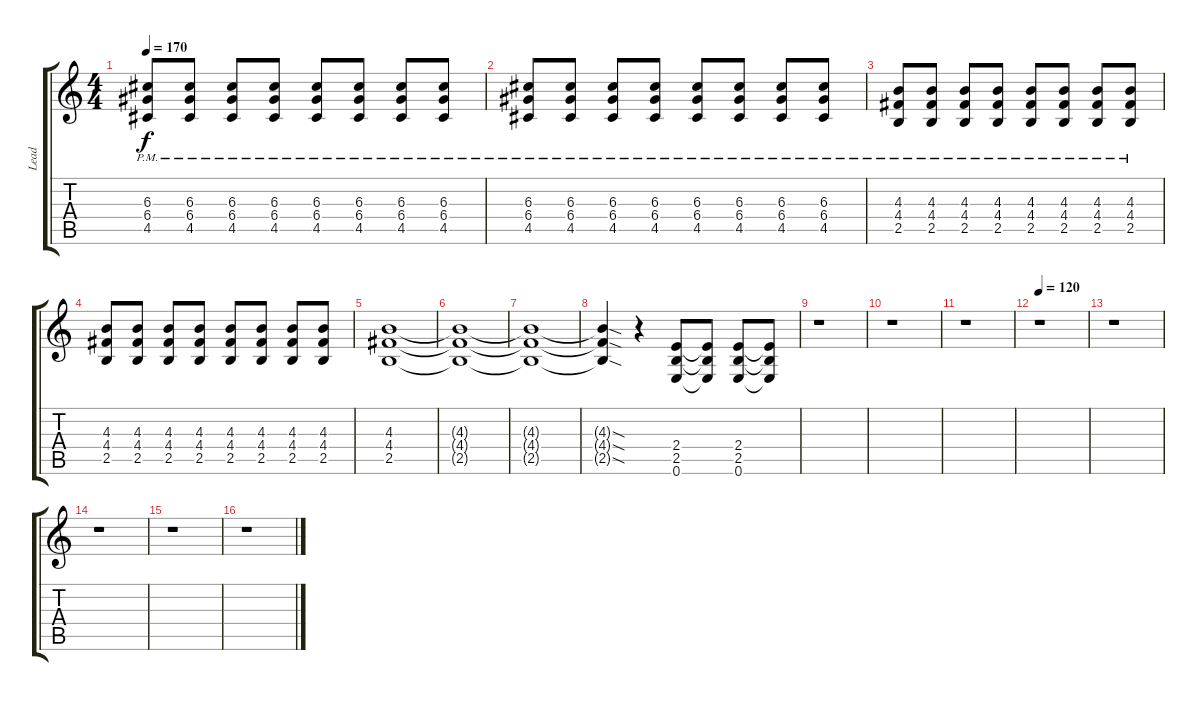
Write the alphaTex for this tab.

\track ("Lead" "Lead") {instrument distortionguitar}
\staff {score tabs}
\tuning (E4 B3 G3 D3 A2 E2) {hide}
\ts (4 4)
\tempo 170
\clef g2
\ks c
(6.3{pm} 6.4{pm} 4.5{pm}).8{dy f} (6.3{pm} 6.4{pm} 4.5{pm}).8 (6.3{pm} 6.4{pm} 4.5{pm}).8 (6.3{pm} 6.4{pm} 4.5{pm}).8 (6.3{pm} 6.4{pm} 4.5{pm}).8 (6.3{pm} 6.4{pm} 4.5{pm}).8 (6.3{pm} 6.4{pm} 4.5{pm}).8 (6.3{pm} 6.4{pm} 4.5{pm}).8 |
(6.3{pm} 6.4{pm} 4.5{pm}).8 (6.3{pm} 6.4{pm} 4.5{pm}).8 (6.3{pm} 6.4{pm} 4.5{pm}).8 (6.3{pm} 6.4{pm} 4.5{pm}).8 (6.3{pm} 6.4{pm} 4.5{pm}).8 (6.3{pm} 6.4{pm} 4.5{pm}).8 (6.3{pm} 6.4{pm} 4.5{pm}).8 (6.3{pm} 6.4{pm} 4.5{pm}).8 |
(4.3{pm} 4.4{pm} 2.5{pm}).8 (4.3{pm} 4.4{pm} 2.5{pm}).8 (4.3{pm} 4.4{pm} 2.5{pm}).8 (4.3{pm} 4.4{pm} 2.5{pm}).8 (4.3{pm} 4.4{pm} 2.5{pm}).8 (4.3{pm} 4.4{pm} 2.5{pm}).8 (4.3{pm} 4.4{pm} 2.5{pm}).8 (4.3{pm} 4.4{pm} 2.5{pm}).8 |
(4.3 4.4 2.5).8 (4.3 4.4 2.5).8 (4.3 4.4 2.5).8 (4.3 4.4 2.5).8 (4.3 4.4 2.5).8 (4.3 4.4 2.5).8 (4.3 4.4 2.5).8 (4.3 4.4 2.5).8 |
(4.3 4.4 2.5).1 |
(4.3{t} 4.4{t} 2.5{t}).1 |
(4.3{t} 4.4{t} 2.5{t}).1 |
(4.3{sod t} 4.4{sod t} 2.5{sod t}).4 r.4 (2.4 2.5 0.6).8 (2.4{t} 2.5{t} 0.6{t}).8 (2.4 2.5 0.6).8 (2.4{t} 2.5{t} 0.6{t}).8 |
r.1 |
r.1 |
r.1 |
\tempo 120
r.1 |
r.1 |
r.1 |
r.1 |
r.1
